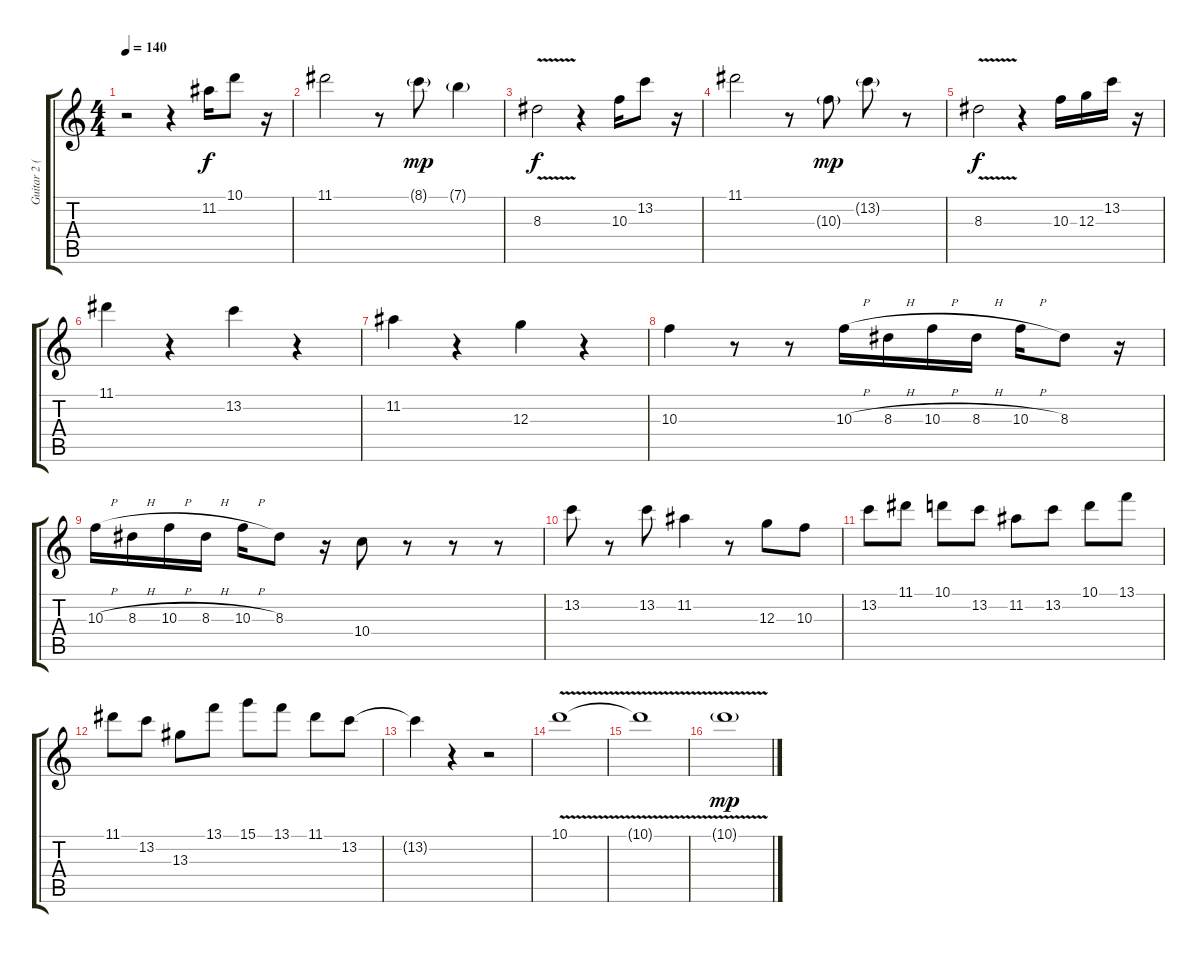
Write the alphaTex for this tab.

\track ("Guitar 2 (melody)" "Guitar 2 (") {instrument electricguitarjazz}
\staff {score tabs}
\tuning (E4 B3 G3 D3 A2 E2) {hide}
\ts (4 4)
\tempo 140
\clef g2
\ks c
r.2{dy f} r.4 11.2.16 10.1.8 r.16 |
11.1.2 r.8 8.1{g}.8{dy mp} 7.1{g}.4 |
8.3{v}.2{dy f} r.4 10.3.16 13.2.8 r.16 |
11.1.2 r.8 10.3{g}.8{dy mp} 13.2{g}.8 r.8 |
8.3{v}.2{dy f} r.4 10.3.16 12.3.16 13.2.16 r.16 |
11.1.4 r.4 13.2.4 r.4 |
11.2.4 r.4 12.3.4 r.4 |
10.3.4 r.8 r.8 10.3{h}.16 8.3{h}.16 10.3{h}.16 8.3{h}.16 10.3{h}.16 8.3.8 r.16 |
10.3{h}.16 8.3{h}.16 10.3{h}.16 8.3{h}.16 10.3{h}.16 8.3.8 r.16 10.4.8 r.8 r.8 r.8 |
13.2.8 r.8 13.2.8 11.2.4 r.8 12.3.8 10.3.8 |
13.2.8 11.1.8 10.1.8 13.2.8 11.2.8 13.2.8 10.1.8 13.1.8 |
11.1.8 13.2.8 13.3.8 13.1.8 15.1.8 13.1.8 11.1.8 13.2.8 |
13.2{t}.4 r.4 r.2 |
10.1{v}.1 |
10.1{t}.1 |
10.1{v g}.1{dy mp}
